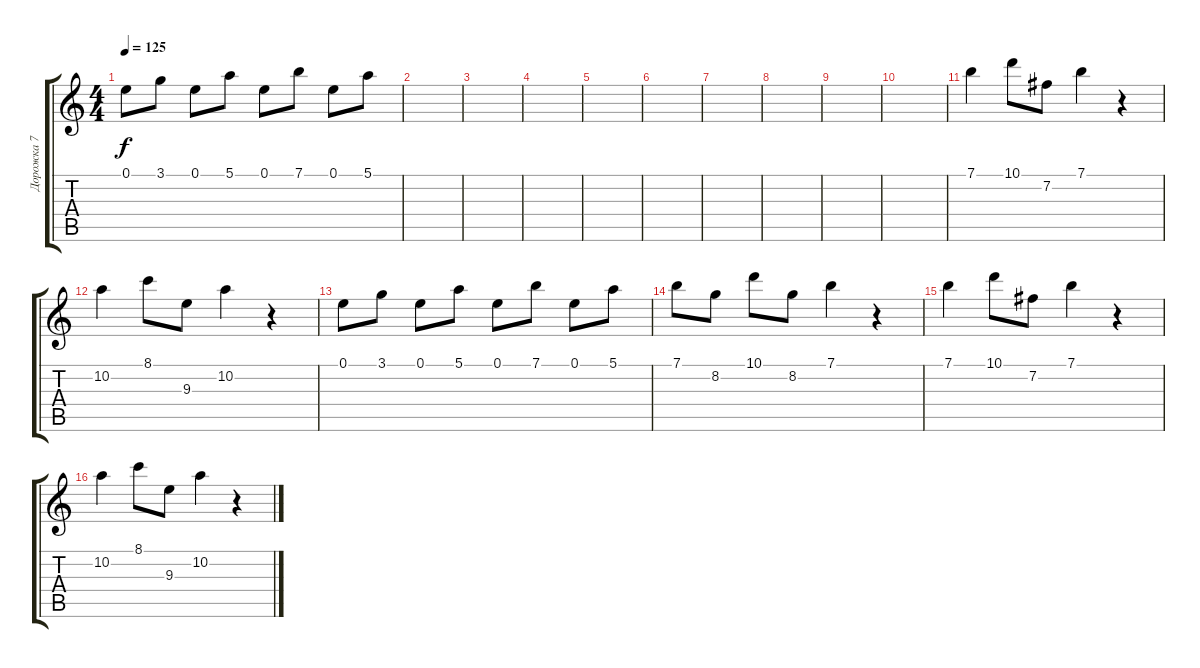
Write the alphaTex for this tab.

\track ("Дорожка 7" "Дорожка 7") {instrument overdrivenguitar}
\staff {score tabs}
\tuning (E4 B3 G3 D3 A2 E2) {hide}
\ts (4 4)
\tempo 125
\clef g2
\ks c
0.1.8{dy f} 3.1.8 0.1.8 5.1.8 0.1.8 7.1.8 0.1.8 5.1.8 |
|
|
|
|
|
|
|
|
|
7.1.4 10.1.8 7.2.8 7.1.4 r.4 |
10.2.4 8.1.8 9.3.8 10.2.4 r.4 |
0.1.8 3.1.8 0.1.8 5.1.8 0.1.8 7.1.8 0.1.8 5.1.8 |
7.1.8 8.2.8 10.1.8 8.2.8 7.1.4 r.4 |
7.1.4 10.1.8 7.2.8 7.1.4 r.4 |
10.2.4 8.1.8 9.3.8 10.2.4 r.4
